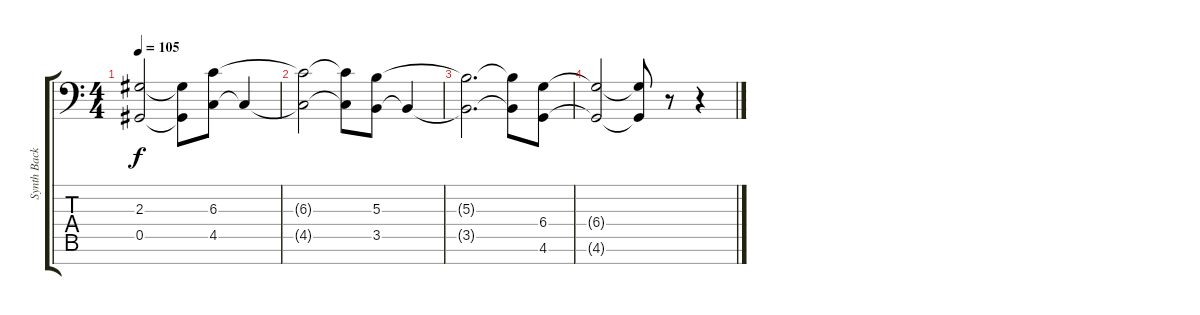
\track ("Synth Backing" "Synth Back") {instrument pad2warm}
\staff {score tabs}
\tuning (Eb4 Bb3 Gb3 Db3 Ab2 Eb2 Ab1) {hide}
\ts (4 4)
\tempo 105
\clef f4
\ks c
(2.3 0.5).2{dy f} (2.3{t} 0.5{t}).8 (6.3 4.5).8 4.5{t}.4 |
(6.3{t} 4.5{t}).2 (6.3{t} 4.5{t}).8 (5.3 3.5).8 3.5{t}.4 |
(5.3{t} 3.5{t}).2{d} (5.3{t} 3.5{t}).8 (6.4 4.6).8 |
(6.4{t} 4.6{t}).2 (6.4{t} 4.6{t}).8 r.8 r.4
